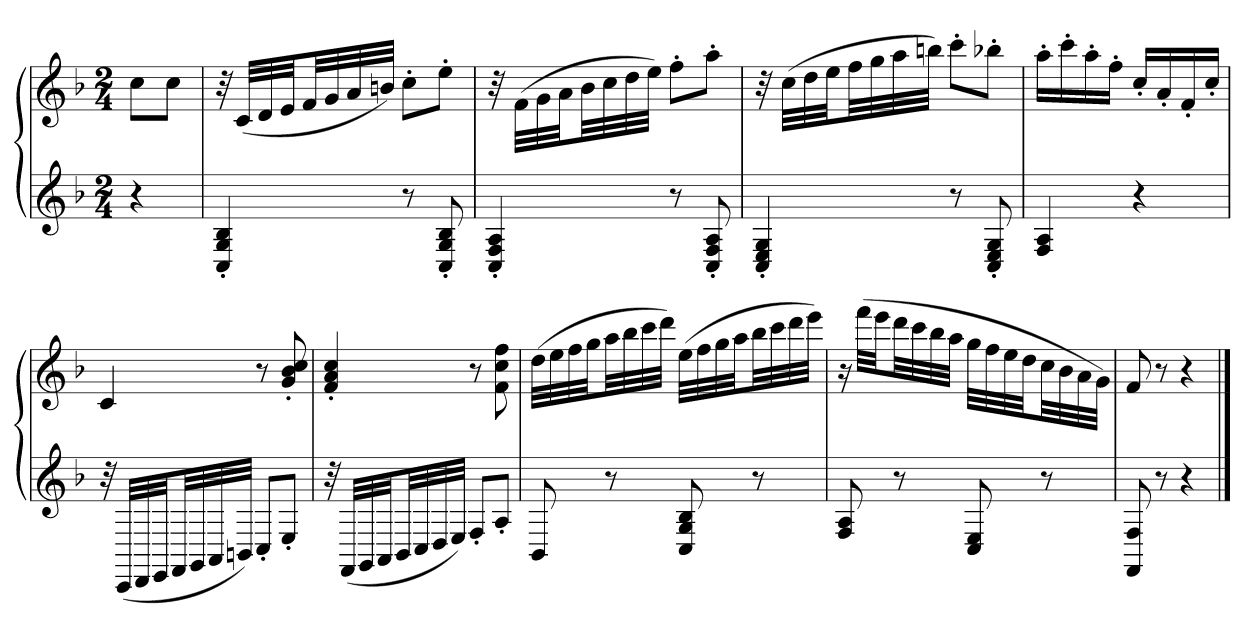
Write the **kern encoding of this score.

**kern	**kern
*part1	*part1
*staff2	*staff1
*clefG2	*clefG2
*k[b-]	*k[b-]
*F:	*F:
*M2/4	*M2/4
=	=
4r	8ccL
.	8ccJ
=	=
4C' 4G' 4B-'	32r
.	(32cLLL
.	32d
.	32eJJ
.	32fLL
.	32g
.	32a
.	32bnJJJ)
8r	8cc'L
8C' 8G' 8B-'	8ee'J
=	=
4C' 4F' 4A'	32r
.	(32fLLL
.	32g
.	32aJJ
.	32b-LL
.	32cc
.	32dd
.	32eeJJJ)
8r	8ff'L
8C' 8F' 8A'	8aa'J
=	=
4C' 4E' 4G'	32r
.	(32ccLLL
.	32dd
.	32eeJJ
.	32ffLL
.	32gg
.	32aa
.	32bbnJJJ)
8r	8ccc'L
8C' 8E' 8G'	8bb-X'J
=	=
4F 4A	16aa'LL
.	16ccc'
.	16aa'
.	16ff'JJ
4r	16cc'LL
.	16a'
.	16f'
.	16cc'JJ
=	=
32r	4c
(32CCLLL	.
32DD	.
32EEJJ	.
32FFLL	.
32GG	.
32AA	.
32BBnJJJ)	.
8C'L	8r
8E'J	8g' 8b-' 8cc'
=	=
32r	4f' 4a' 4cc'
(32FFLLL	.
32GG	.
32AAJJ	.
32BB-LL	.
32C	.
32D	.
32EJJJ)	.
8F'L	8r
8A'J	8f 8cc 8ff
=	=
8BB-	(32ddLLL
.	32ee
.	32ff
.	32ggJJ
8r	32aaLL
.	32bb-
.	32ccc
.	32dddJJJ)
8C 8G 8B-	(32eeLLL
.	32ff
.	32gg
.	32aaJJ
8r	32bb-LL
.	32ccc
.	32ddd
.	32eeeJJJ)
=	=
8F 8A	16r
.	(32fffLLL
.	32eeeJJ
8r	32dddLL
.	32ccc
.	32bb-
.	32aaJJJ
8C 8E	32ggLLL
.	32ff
.	32ee
.	32ddJJ
8r	32ccLL
.	32b-
.	32a
.	32gJJJ)
=	=
8FF 8F	8f
8r	8r
4r	4r
==	==
*-	*-
